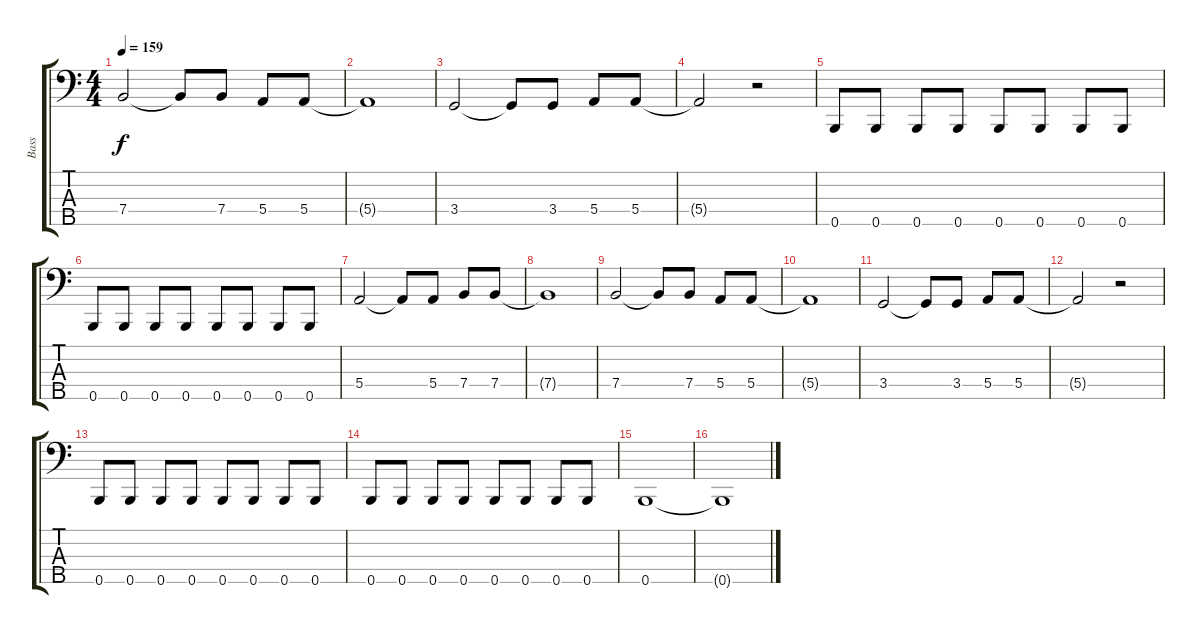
\track ("Bass" "Bass") {instrument electricbasspick}
\staff {score tabs}
\tuning (G2 D2 A1 E1 B0) {hide}
\ts (4 4)
\tempo 159
\clef f4
\ks c
7.4.2{dy f} 7.4{t}.8 7.4.8 5.4.8 5.4.8 |
5.4{t}.1 |
3.4.2 3.4{t}.8 3.4.8 5.4.8 5.4.8 |
5.4{t}.2 r.2 |
0.5.8 0.5.8 0.5.8 0.5.8 0.5.8 0.5.8 0.5.8 0.5.8 |
0.5.8 0.5.8 0.5.8 0.5.8 0.5.8 0.5.8 0.5.8 0.5.8 |
5.4.2 5.4{t}.8 5.4.8 7.4.8 7.4.8 |
7.4{t}.1 |
7.4.2 7.4{t}.8 7.4.8 5.4.8 5.4.8 |
5.4{t}.1 |
3.4.2 3.4{t}.8 3.4.8 5.4.8 5.4.8 |
5.4{t}.2 r.2 |
0.5.8 0.5.8 0.5.8 0.5.8 0.5.8 0.5.8 0.5.8 0.5.8 |
0.5.8 0.5.8 0.5.8 0.5.8 0.5.8 0.5.8 0.5.8 0.5.8 |
0.5.1 |
0.5{t}.1
